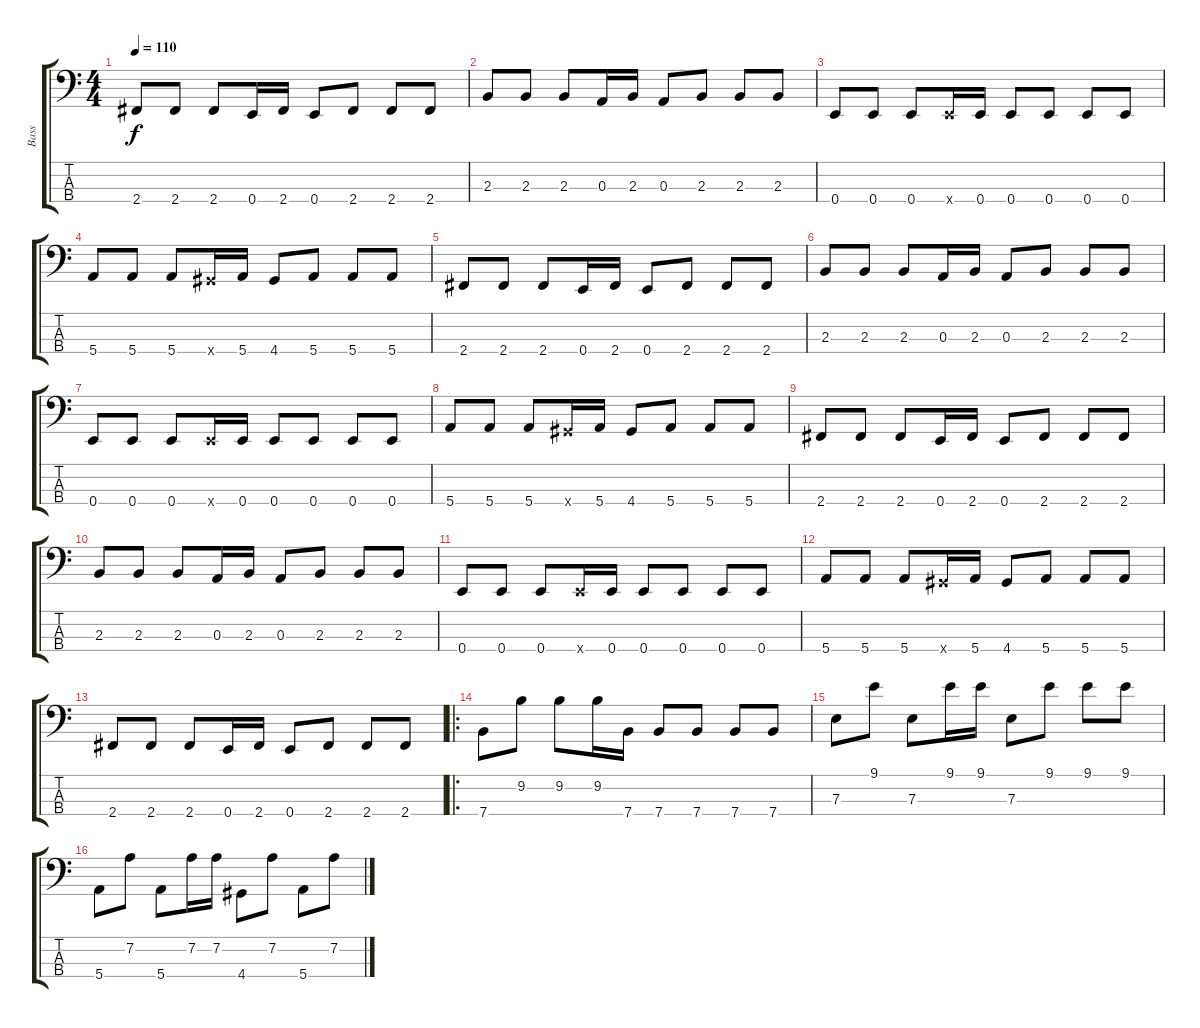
\track ("Bass" "Bass") {instrument electricbasspick}
\staff {score tabs}
\tuning (G2 D2 A1 E1) {hide}
\ts (4 4)
\tempo 110
\clef f4
\ks c
2.4.8{dy f} 2.4.8 2.4.8 0.4.16 2.4.16 0.4.8 2.4.8 2.4.8 2.4.8 |
2.3.8 2.3.8 2.3.8 0.3.16 2.3.16 0.3.8 2.3.8 2.3.8 2.3.8 |
0.4.8 0.4.8 0.4.8 0.4{x}.16 0.4.16 0.4.8 0.4.8 0.4.8 0.4.8 |
5.4.8 5.4.8 5.4.8 4.4{x}.16 5.4.16 4.4.8 5.4.8 5.4.8 5.4.8 |
2.4.8 2.4.8 2.4.8 0.4.16 2.4.16 0.4.8 2.4.8 2.4.8 2.4.8 |
2.3.8 2.3.8 2.3.8 0.3.16 2.3.16 0.3.8 2.3.8 2.3.8 2.3.8 |
0.4.8 0.4.8 0.4.8 0.4{x}.16 0.4.16 0.4.8 0.4.8 0.4.8 0.4.8 |
5.4.8 5.4.8 5.4.8 4.4{x}.16 5.4.16 4.4.8 5.4.8 5.4.8 5.4.8 |
2.4.8 2.4.8 2.4.8 0.4.16 2.4.16 0.4.8 2.4.8 2.4.8 2.4.8 |
2.3.8 2.3.8 2.3.8 0.3.16 2.3.16 0.3.8 2.3.8 2.3.8 2.3.8 |
0.4.8 0.4.8 0.4.8 0.4{x}.16 0.4.16 0.4.8 0.4.8 0.4.8 0.4.8 |
5.4.8 5.4.8 5.4.8 4.4{x}.16 5.4.16 4.4.8 5.4.8 5.4.8 5.4.8 |
2.4.8 2.4.8 2.4.8 0.4.16 2.4.16 0.4.8 2.4.8 2.4.8 2.4.8 |
\ro
7.4.8 9.2.8 9.2.8 9.2.16 7.4.16 7.4.8 7.4.8 7.4.8 7.4.8 |
7.3.8 9.1.8 7.3.8 9.1.16 9.1.16 7.3.8 9.1.8 9.1.8 9.1.8 |
5.4.8 7.2.8 5.4.8 7.2.16 7.2.16 4.4.8 7.2.8 5.4.8 7.2.8
